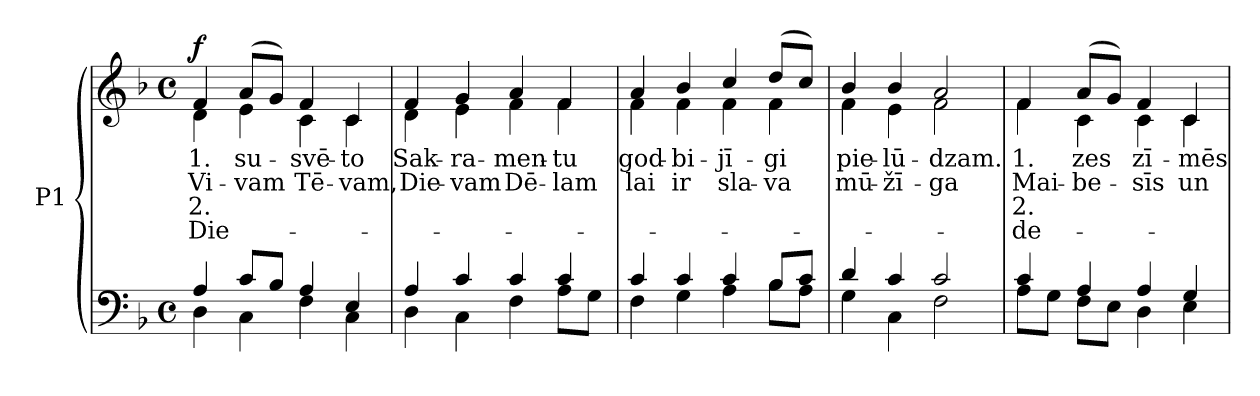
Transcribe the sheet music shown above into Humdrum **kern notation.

**kern	**kern	**text	**text	**text	**text	**dynam
*part1	*part1	*part1	*part1	*part1	*part1	*part1
*staff2	*staff1	*staff1	*staff1	*staff1	*staff1	*staff1/2
*I"P1	*	*	*	*	*	*
!!LO:PB:g=z
*clefF4	*clefG2	*	*	*	*	*
*k[b-]	*k[b-]	*	*	*	*	*
*F:	*F:	*	*	*	*	*
*M4/4	*M4/4	*	*	*	*	*
*met(c)	*met(c)	*	*	*	*	*
*MM100	*MM100	*	*	*	*	*
=1	=1	=1	=1	=1	=1	=1
*^	*	*	*	*	*	*
!	!	!LO:TX:a:B:t=Moderato	!	!	!	!	!
!	!	!	!LO:LY:b:color=#000000	!LO:LY:b:color=#000000	!LO:LY:b:color=#000000	!LO:LY:b:color=#000000	!
*	*	*^	*	*	*	*	*
4Ai/	4Di\	4fi/	4di\	1.	Vi-	2.	Die-	f
!	!	!	!	!LO:LY:b:color=#000000	!LO:LY:b:color=#000000	!	!	!
8ci/L	4Ci\	(8ai/L	4ei\	-su-	-vam	.	.	.
8B-i/J	.	8gi/J)	.	.	.	.	.	.
!	!	!	!	!LO:LY:b:color=#000000	!LO:LY:b:color=#000000	!	!	!
4Ai/	4Fi\	4fi/	4ci\	-svē-	Tē-	.	.	.
!	!	!	!	!LO:LY:b:color=#000000	!LO:LY:b:color=#000000	!	!	!
4Ei/	4Ci\	4ci/	4ci\	-to	-vam,	.	.	.
=2	=2	=2	=2	=2	=2	=2	=2	=2
!	!	!	!	!LO:LY:b:color=#000000	!LO:LY:b:color=#000000	!	!	!
4Ai/	4Di\	4fi/	4di\	Sak-	Die-	.	.	.
!	!	!	!	!LO:LY:b:color=#000000	!LO:LY:b:color=#000000	!	!	!
4ci/	4Ci\	4gi/	4ei\	-ra-	-vam	.	.	.
!	!	!	!	!LO:LY:b:color=#000000	!LO:LY:b:color=#000000	!	!	!
4ci/	4Fi\	4ai/	4fi\	-men-	Dē-	.	.	.
!	!	!	!	!LO:LY:b:color=#000000	!LO:LY:b:color=#000000	!	!	!
4ci/	8Ai\L	4fi/	4fi\	-tu	-lam	.	.	.
.	8Gi\J	.	.	.	.	.	.	.
=3	=3	=3	=3	=3	=3	=3	=3	=3
!	!	!	!	!LO:LY:b:color=#000000	!LO:LY:b:color=#000000	!	!	!
4ci/	4Fi\	4ai/	4fi\	god-	lai	.	.	.
!	!	!	!	!LO:LY:b:color=#000000	!LO:LY:b:color=#000000	!	!	!
4ci/	4Gi\	4b-i/	4fi\	-bi-	ir	.	.	.
!	!	!	!	!LO:LY:b:color=#000000	!LO:LY:b:color=#000000	!	!	!
4ci/	4Ai\	4cci/	4fi\	-jī-	sla-	.	.	.
!	!	!	!	!LO:LY:b:color=#000000	!LO:LY:b:color=#000000	!	!	!
8B-i/L	8B-i\L	(8ddi/L	4fi\	-gi	-va	.	.	.
8ci/J	8Ai\J	8cci/J)	.	.	.	.	.	.
=4	=4	=4	=4	=4	=4	=4	=4	=4
!	!	!	!	!LO:LY:b:color=#000000	!LO:LY:b:color=#000000	!	!	!
4di/	4Gi\	4b-i/	4fi\	pie-	mū-	.	.	.
!	!	!	!	!LO:LY:b:color=#000000	!LO:LY:b:color=#000000	!	!	!
4ci/	4Ci\	4b-i/	4ei\	-lū-	-žī-	.	.	.
!	!	!	!	!LO:LY:b:color=#000000	!LO:LY:b:color=#000000	!	!	!
2ci/	2Fi\	2ai/	2fi\	-dzam.	-ga	.	.	.
!!LO:LB:g=z	!!
=5	=5	=5	=5	=5	=5	=5	=5	=5
!	!	!	!	!LO:LY:b:color=#000000	!LO:LY:b:color=#000000	!LO:LY:b:color=#000000	!LO:LY:b:color=#000000	!
4ci/	8Ai\L	4fi/	4fi\	1.	Mai-	2.	de-	.
.	8Gi\J	.	.	.	.	.	.	.
!	!	!	!	!LO:LY:b:color=#000000	!LO:LY:b:color=#000000	!	!	!
4Ai/	8Fi\L	(8ai/L	4ci\	-zes	-be-	.	.	.
.	8Ei\J	8gi/J)	.	.	.	.	.	.
!	!	!	!	!LO:LY:b:color=#000000	!LO:LY:b:color=#000000	!	!	!
4Ai/	4Di\	4fi/	4ci\	zī-	-sīs	.	.	.
!	!	!	!	!LO:LY:b:color=#000000	!LO:LY:b:color=#000000	!	!	!
4Gi/	4Ei\	4ci/	4ci\	-mēs	un	.	.	.
*v	*v	*	*	*	*	*	*	*
*	*v	*v	*	*	*	*	*
=	=	=	=	=	=	=
*-	*-	*-	*-	*-	*-	*-
